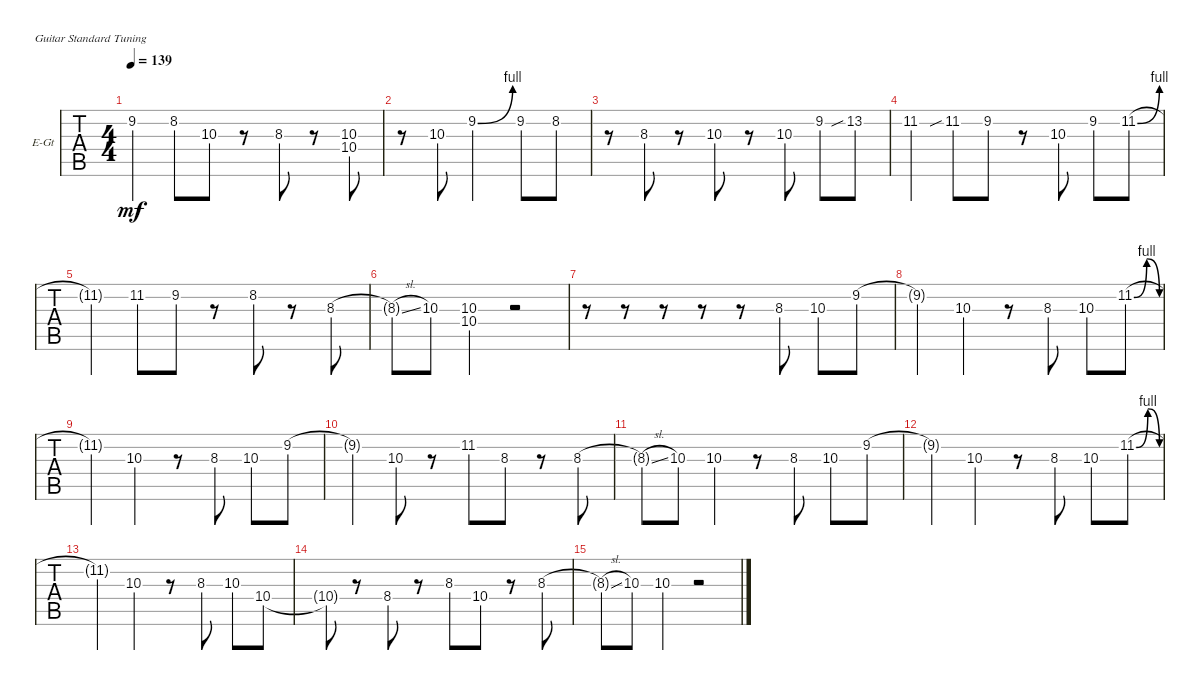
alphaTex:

\defaultSystemsLayout 4
\bracketExtendMode groupsimilarinstruments
\firstSystemTrackNameOrientation horizontal
\otherSystemsTrackNameOrientation horizontal
\track ("Lead Guitar" "E-Gt") {instrument distortionguitar}
\staff {tabs}
\tuning (E4 B3 G3 D3 A2 E2)
\ts (4 4)
\tempo 139
\clef g2
\ks c
9.2{t}.4{dy mf} 8.2.8 10.3.8 r.8 8.3.8 r.8 (10.3 10.4).8 |
r.8 10.3{st}.8 9.2{be (bend 15.6 0 23.4 4)}.2 9.2.8 8.2.8 |
r.8 8.3.8 r.8 10.3.8 r.8 10.3.8 9.2.8 13.2{sib}.8 |
11.2.4 11.2{sib}.8 9.2.8 r.8 10.3.8 9.2.8 11.2{be (bend 0 0 15 4)}.8 |
11.2{t}.4 11.2.8 9.2.8 r.8 8.2.8 r.8 8.3.8 |
8.3{sl t}.8 10.3{st}.8 (10.3 10.4).4 r.2 |
r.8 r.8 r.8 r.8 r.8 8.3.8 10.3.8 9.2.8 |
9.2{t}.4 10.3.4 r.8 8.3.8 10.3.8 11.2{be (bendrelease 0 0 6 4 28.799999999999997 4 35.4 0)}.8 |
11.2{t}.4 10.3.4 r.8 8.3.8 10.3.8 9.2.8 |
9.2{t}.4 10.3.8 r.8 11.2.8 8.3.8 r.8 8.3.8 |
8.3{sl t}.8 10.3{st}.8 10.3.4 r.8 8.3.8 10.3.8 9.2.8 |
9.2{t}.4 10.3.4 r.8 8.3.8 10.3.8 11.2{be (bendrelease 0 0 6 4 28.799999999999997 4 35.4 0)}.8 |
11.2{t}.4 10.3.4 r.8 8.3.8 10.3.8 10.4.8 |
10.4{t}.8 r.8 8.4.8 r.8 8.3.8 10.4.8 r.8 8.3.8 |
8.3{sl t}.8 10.3{st}.8 10.3.4 r.2
